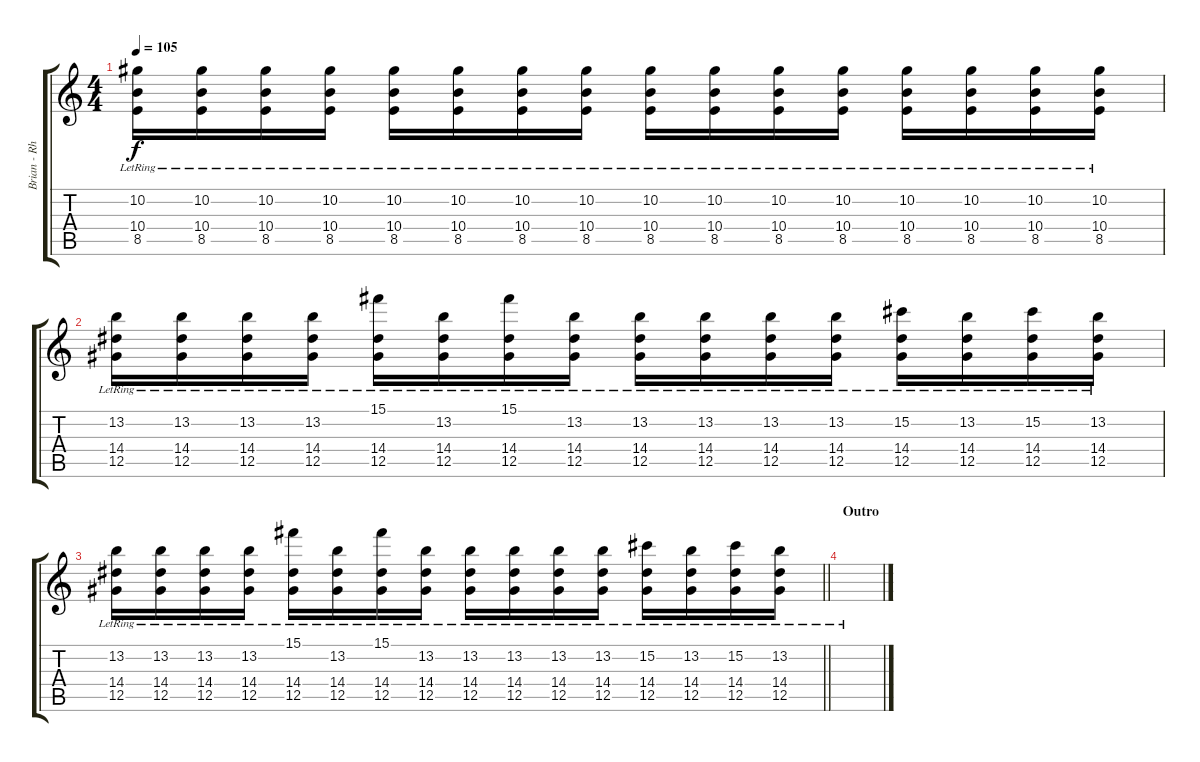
\track ("Brian - Rhythm Guitar" "Brian - Rh") {instrument electricguitarclean}
\staff {score tabs}
\tuning (Eb4 Bb3 Gb3 Db3 Ab2 Eb2) {hide}
\ts (4 4)
\tempo 105
\clef g2
\ks c
(10.2{lr} 10.4{lr} 8.5{lr}).16{dy f} (10.2{lr} 10.4{lr} 8.5{lr}).16 (10.2{lr} 10.4{lr} 8.5{lr}).16 (10.2{lr} 10.4{lr} 8.5{lr}).16 (10.2{lr} 10.4{lr} 8.5{lr}).16 (10.2{lr} 10.4{lr} 8.5{lr}).16 (10.2{lr} 10.4{lr} 8.5{lr}).16 (10.2{lr} 10.4{lr} 8.5{lr}).16 (10.2{lr} 10.4{lr} 8.5{lr}).16 (10.2{lr} 10.4{lr} 8.5{lr}).16 (10.2{lr} 10.4{lr} 8.5{lr}).16 (10.2{lr} 10.4{lr} 8.5{lr}).16 (10.2{lr} 10.4{lr} 8.5{lr}).16 (10.2{lr} 10.4{lr} 8.5{lr}).16 (10.2{lr} 10.4{lr} 8.5{lr}).16 (10.2{lr} 10.4{lr} 8.5{lr}).16 |
(13.2{lr} 14.4{lr} 12.5{lr}).16 (13.2{lr} 14.4{lr} 12.5{lr}).16 (13.2{lr} 14.4{lr} 12.5{lr}).16 (13.2{lr} 14.4{lr} 12.5{lr}).16 (15.1{lr} 14.4{lr} 12.5{lr}).16 (13.2{lr} 14.4{lr} 12.5{lr}).16 (15.1{lr} 14.4{lr} 12.5{lr}).16 (13.2{lr} 14.4{lr} 12.5{lr}).16 (13.2{lr} 14.4{lr} 12.5{lr}).16 (13.2{lr} 14.4{lr} 12.5{lr}).16 (13.2{lr} 14.4{lr} 12.5{lr}).16 (13.2{lr} 14.4{lr} 12.5{lr}).16 (15.2{lr} 14.4{lr} 12.5{lr}).16 (13.2{lr} 14.4{lr} 12.5{lr}).16 (15.2{lr} 14.4{lr} 12.5{lr}).16 (13.2{lr} 14.4{lr} 12.5{lr}).16 |
\barLineRight lightlight
(13.2{lr} 14.4{lr} 12.5{lr}).16 (13.2{lr} 14.4{lr} 12.5{lr}).16 (13.2{lr} 14.4{lr} 12.5{lr}).16 (13.2{lr} 14.4{lr} 12.5{lr}).16 (15.1{lr} 14.4{lr} 12.5{lr}).16 (13.2{lr} 14.4{lr} 12.5{lr}).16 (15.1{lr} 14.4{lr} 12.5{lr}).16 (13.2{lr} 14.4{lr} 12.5{lr}).16 (13.2{lr} 14.4{lr} 12.5{lr}).16 (13.2{lr} 14.4{lr} 12.5{lr}).16 (13.2{lr} 14.4{lr} 12.5{lr}).16 (13.2{lr} 14.4{lr} 12.5{lr}).16 (15.2{lr} 14.4{lr} 12.5{lr}).16 (13.2{lr} 14.4{lr} 12.5{lr}).16 (15.2{lr} 14.4{lr} 12.5{lr}).16 (13.2{lr} 14.4{lr} 12.5{lr}).16 |
\section ("" "Outro")
